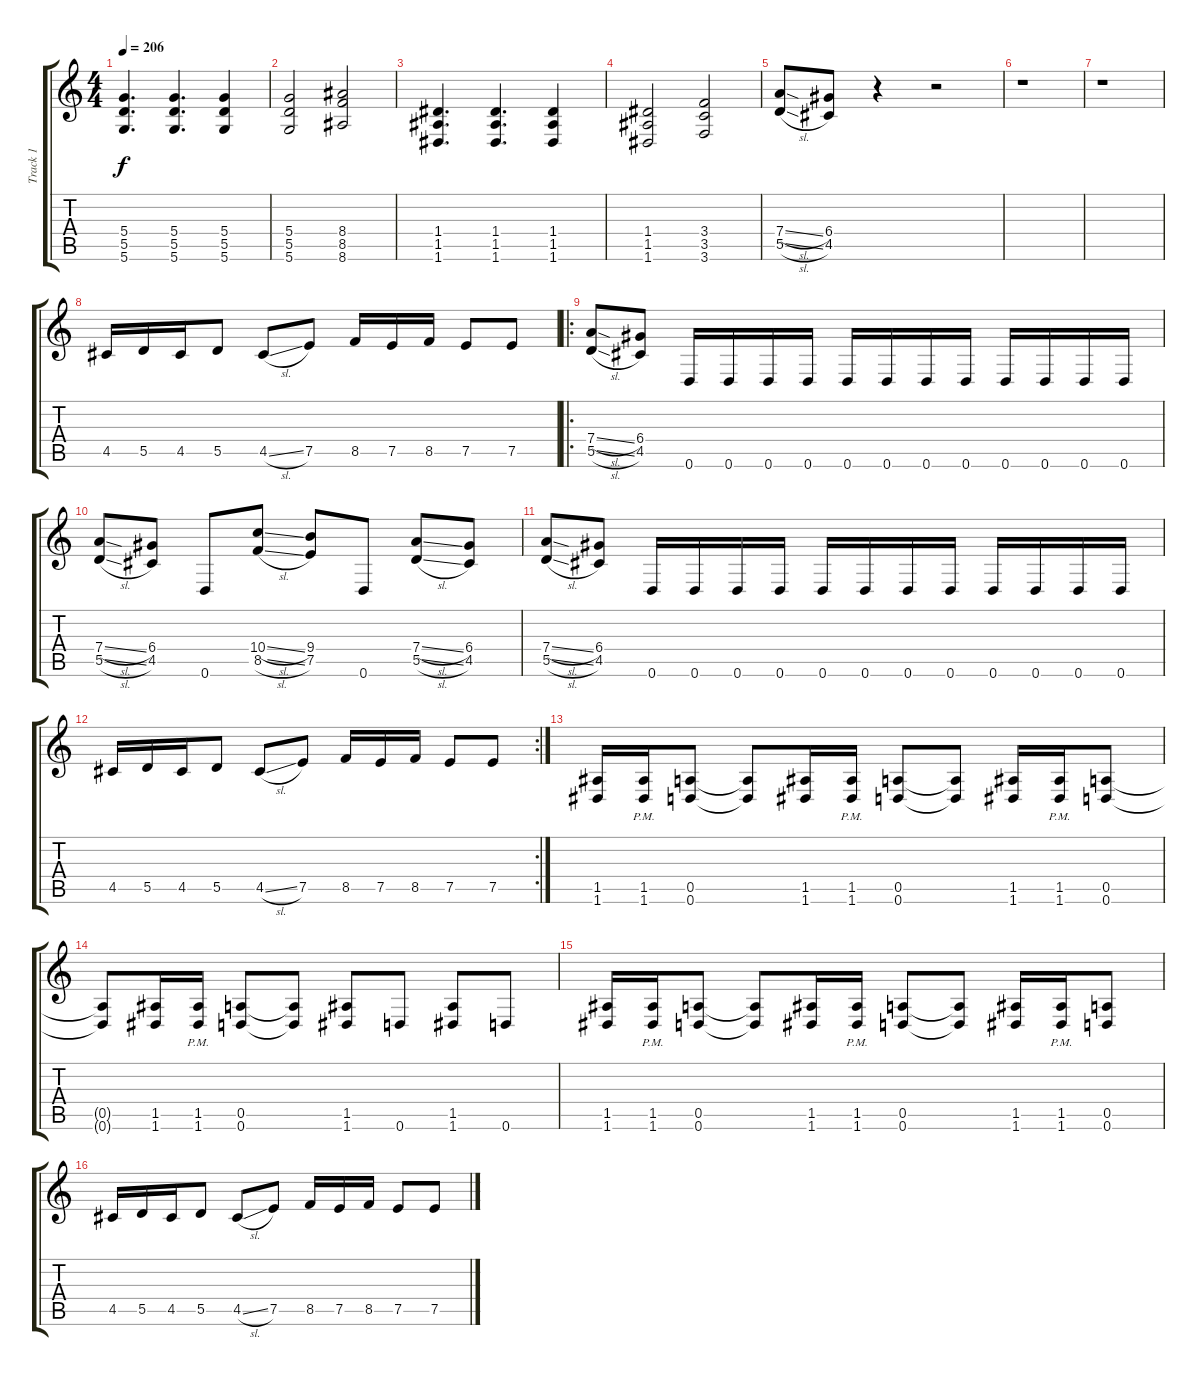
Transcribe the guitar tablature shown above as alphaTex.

\track ("Track 1" "Track 1") {instrument distortionguitar}
\staff {score tabs}
\tuning (E4 B3 G3 D3 A2 D2) {hide}
\ts (4 4)
\tempo 206
\clef g2
\ks c
(5.4 5.5 5.6).4{d dy f} (5.4 5.5 5.6).4{d} (5.4 5.5 5.6).4 |
(5.4 5.5 5.6).2 (8.4 8.5 8.6).2 |
(1.4 1.5 1.6).4{d} (1.4 1.5 1.6).4{d} (1.4 1.5 1.6).4 |
(1.4 1.5 1.6).2 (3.4 3.5 3.6).2 |
(7.4{sl} 5.5{sl}).8 (6.4 4.5).8 r.4 r.2 |
r.1 |
r.1 |
4.5.16 5.5.16 4.5.16 5.5.8 4.5{sl}.8 7.5.8 8.5.16 7.5.16 8.5.16 7.5.8 7.5.8 |
\ro
(7.4{sl} 5.5{sl}).8 (6.4 4.5).8 0.6.16 0.6.16 0.6.16 0.6.16 0.6.16 0.6.16 0.6.16 0.6.16 0.6.16 0.6.16 0.6.16 0.6.16 |
(7.4{sl} 5.5{sl}).8 (6.4 4.5).8 0.6.8 (10.4{sl} 8.5{sl}).8 (9.4 7.5).8 0.6.8 (7.4{sl} 5.5{sl}).8 (6.4 4.5).8 |
(7.4{sl} 5.5{sl}).8 (6.4 4.5).8 0.6.16 0.6.16 0.6.16 0.6.16 0.6.16 0.6.16 0.6.16 0.6.16 0.6.16 0.6.16 0.6.16 0.6.16 |
\rc 2
4.5.16 5.5.16 4.5.16 5.5.8 4.5{sl}.8 7.5.8 8.5.16 7.5.16 8.5.16 7.5.8 7.5.8 |
(1.5 1.6).16 (1.5{pm} 1.6{pm}).16 (0.5 0.6).8 (0.5{t} 0.6{t}).8 (1.5 1.6).16 (1.5{pm} 1.6{pm}).16 (0.5 0.6).8 (0.5{t} 0.6{t}).8 (1.5 1.6).16 (1.5{pm} 1.6{pm}).16 (0.5 0.6).8 |
(0.5{t} 0.6{t}).8 (1.5 1.6).16 (1.5{pm} 1.6{pm}).16 (0.5 0.6).8 (0.5{t} 0.6{t}).8 (1.5 1.6).8 0.6.8 (1.5 1.6).8 0.6.8 |
(1.5 1.6).16 (1.5{pm} 1.6{pm}).16 (0.5 0.6).8 (0.5{t} 0.6{t}).8 (1.5 1.6).16 (1.5{pm} 1.6{pm}).16 (0.5 0.6).8 (0.5{t} 0.6{t}).8 (1.5 1.6).16 (1.5{pm} 1.6{pm}).16 (0.5 0.6).8 |
4.5.16 5.5.16 4.5.16 5.5.8 4.5{sl}.8 7.5.8 8.5.16 7.5.16 8.5.16 7.5.8 7.5.8
